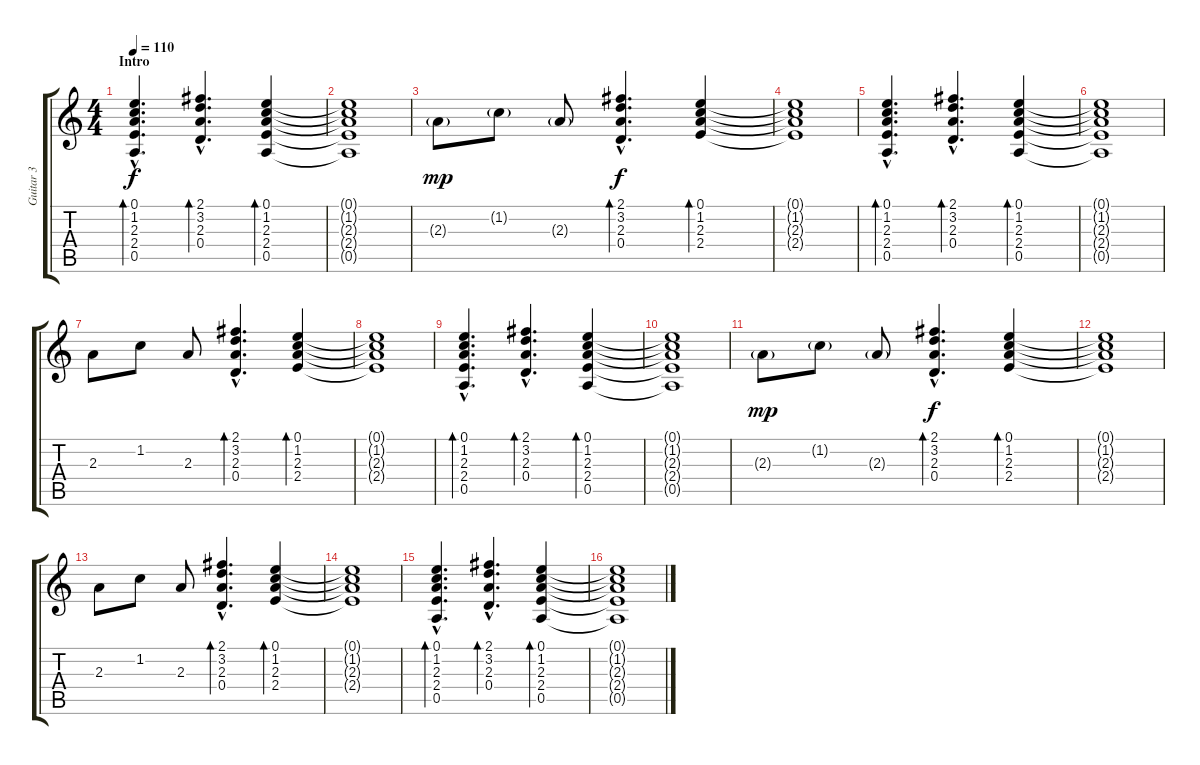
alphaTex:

\track ("Guitar 3" "Guitar 3") {instrument electricguitarclean}
\staff {score tabs}
\tuning (E4 B3 G3 D3 A2 E2) {hide}
\ts (4 4)
\section ("" "Intro")
\tempo 110
\clef g2
\ks c
(0.1{hac} 1.2{hac} 2.3{hac} 2.4{hac} 0.5{hac}).4{d bd 240 dy f instrument electricguitarclean} (2.1{hac} 3.2{hac} 2.3{hac} 0.4{hac}).4{d bd 60} (0.1 1.2 2.3 2.4 0.5).4{bd 120} |
(0.1{t} 1.2{t} 2.3{t} 2.4{t} 0.5{t}).1 |
2.3{g}.8{dy mp} 1.2{g}.8 2.3{g}.8 (2.1{hac} 3.2{hac} 2.3{hac} 0.4{hac}).4{d bd 240 dy f} (0.1 1.2 2.3 2.4).4{bd 240} |
(0.1{t} 1.2{t} 2.3{t} 2.4{t}).1 |
(0.1{hac} 1.2{hac} 2.3{hac} 2.4{hac} 0.5{hac}).4{d bd 240} (2.1{hac} 3.2{hac} 2.3{hac} 0.4{hac}).4{d bd 60} (0.1 1.2 2.3 2.4 0.5).4{bd 120} |
(0.1{t} 1.2{t} 2.3{t} 2.4{t} 0.5{t}).1 |
2.3.8 1.2.8 2.3.8 (2.1{hac} 3.2{hac} 2.3{hac} 0.4{hac}).4{d bd 240} (0.1 1.2 2.3 2.4).4{bd 240} |
(0.1{t} 1.2{t} 2.3{t} 2.4{t}).1 |
(0.1{hac} 1.2{hac} 2.3{hac} 2.4{hac} 0.5{hac}).4{d bd 240} (2.1{hac} 3.2{hac} 2.3{hac} 0.4{hac}).4{d bd 60} (0.1 1.2 2.3 2.4 0.5).4{bd 120} |
(0.1{t} 1.2{t} 2.3{t} 2.4{t} 0.5{t}).1 |
2.3{g}.8{dy mp} 1.2{g}.8 2.3{g}.8 (2.1{hac} 3.2{hac} 2.3{hac} 0.4{hac}).4{d bd 240 dy f} (0.1 1.2 2.3 2.4).4{bd 240} |
(0.1{t} 1.2{t} 2.3{t} 2.4{t}).1 |
2.3.8 1.2.8 2.3.8 (2.1{hac} 3.2{hac} 2.3{hac} 0.4{hac}).4{d bd 240} (0.1 1.2 2.3 2.4).4{bd 240} |
(0.1{t} 1.2{t} 2.3{t} 2.4{t}).1 |
(0.1{hac} 1.2{hac} 2.3{hac} 2.4{hac} 0.5{hac}).4{d bd 240} (2.1{hac} 3.2{hac} 2.3{hac} 0.4{hac}).4{d bd 60} (0.1 1.2 2.3 2.4 0.5).4{bd 120} |
(0.1{t} 1.2{t} 2.3{t} 2.4{t} 0.5{t}).1
